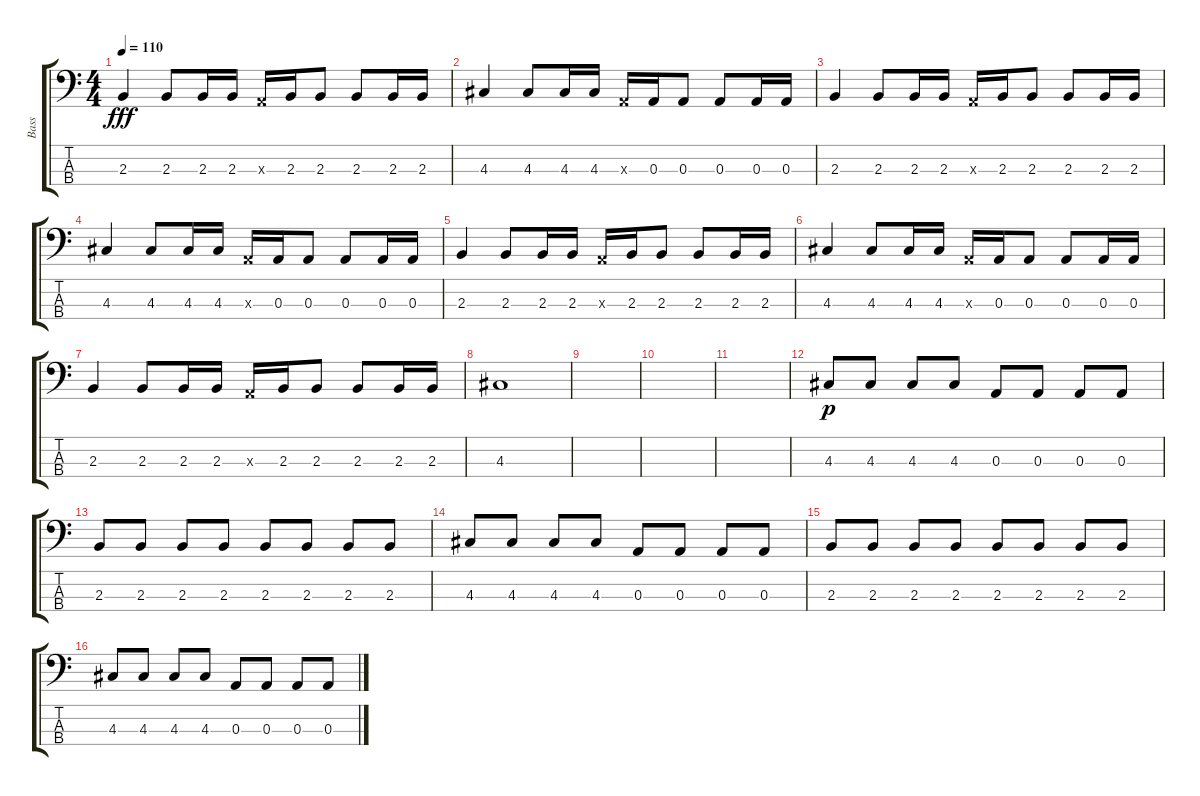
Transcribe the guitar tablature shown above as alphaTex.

\track ("Bass" "Bass") {instrument acousticbass}
\staff {score tabs}
\tuning (G2 D2 A1 E1) {hide}
\ts (4 4)
\tempo 110
\clef f4
\ks c
2.3.4{dy fff} 2.3.8 2.3.16 2.3.16 0.3{x}.16 2.3.16 2.3.8 2.3.8 2.3.16 2.3.16 |
4.3.4 4.3.8 4.3.16 4.3.16 0.3{x}.16 0.3.16 0.3.8 0.3.8 0.3.16 0.3.16 |
2.3.4 2.3.8 2.3.16 2.3.16 0.3{x}.16 2.3.16 2.3.8 2.3.8 2.3.16 2.3.16 |
4.3.4 4.3.8 4.3.16 4.3.16 0.3{x}.16 0.3.16 0.3.8 0.3.8 0.3.16 0.3.16 |
2.3.4 2.3.8 2.3.16 2.3.16 0.3{x}.16 2.3.16 2.3.8 2.3.8 2.3.16 2.3.16 |
4.3.4 4.3.8 4.3.16 4.3.16 0.3{x}.16 0.3.16 0.3.8 0.3.8 0.3.16 0.3.16 |
2.3.4 2.3.8 2.3.16 2.3.16 0.3{x}.16 2.3.16 2.3.8 2.3.8 2.3.16 2.3.16 |
4.3.1{volume 0} |
|
|
|
4.3.8{dy p volume 16} 4.3.8 4.3.8 4.3.8 0.3.8 0.3.8 0.3.8 0.3.8 |
2.3.8 2.3.8 2.3.8 2.3.8 2.3.8 2.3.8 2.3.8 2.3.8 |
4.3.8 4.3.8 4.3.8 4.3.8 0.3.8 0.3.8 0.3.8 0.3.8 |
2.3.8 2.3.8 2.3.8 2.3.8 2.3.8 2.3.8 2.3.8 2.3.8 |
4.3.8 4.3.8 4.3.8 4.3.8 0.3.8 0.3.8 0.3.8 0.3.8
